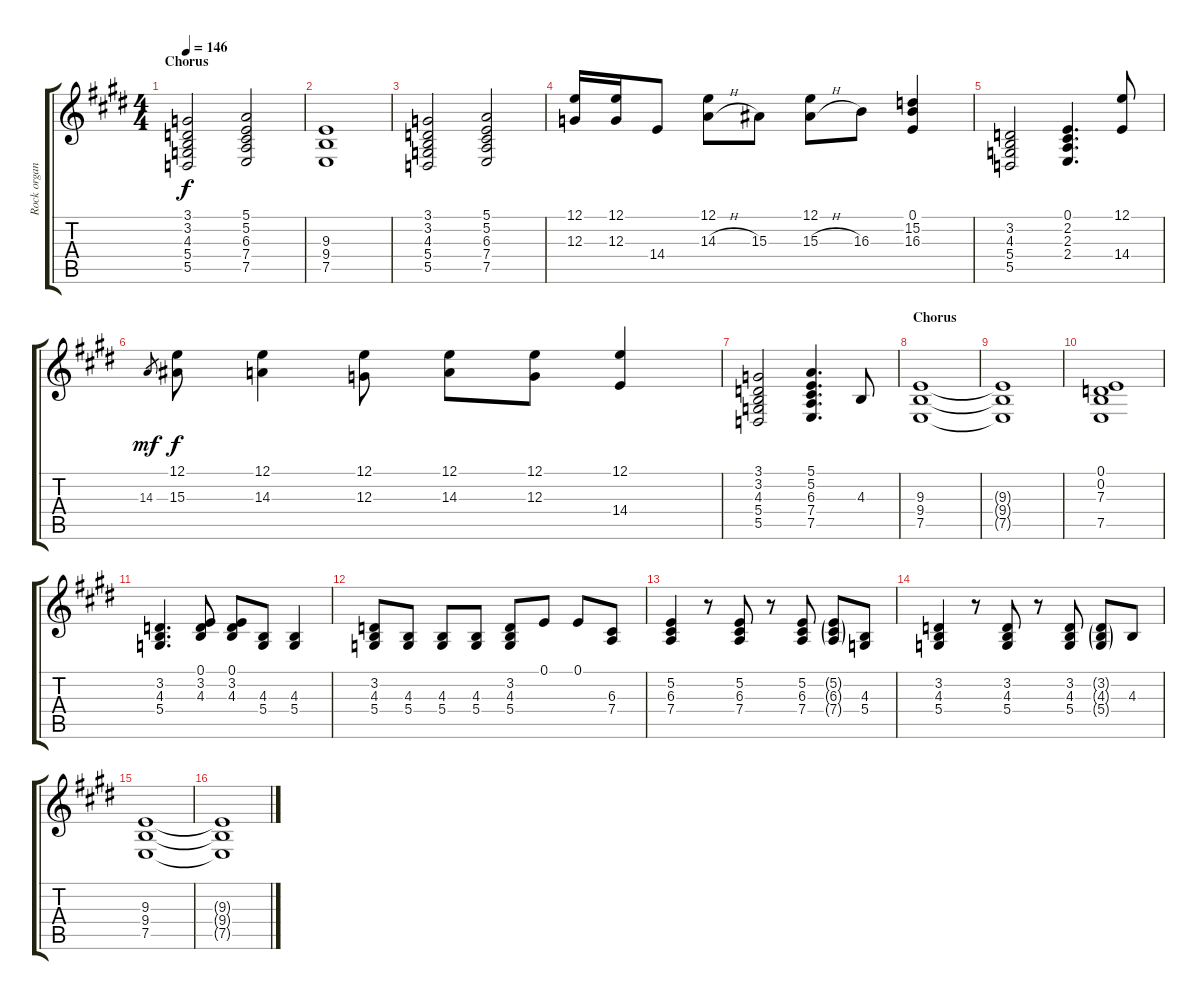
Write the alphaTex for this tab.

\track ("Rock organ" "Rock organ") {instrument drawbarorgan}
\staff {score tabs}
\tuning (E4 B3 G3 D3 A2 E2) {hide}
\ts (4 4)
\section ("" "Chorus")
\tempo 146
\clef g2
\ks e
(3.1 3.2 4.3 5.4 5.5).2{dy f} (5.1 5.2 6.3 7.4 7.5).2 |
(9.3 9.4 7.5).1 |
(3.1 3.2 4.3 5.4 5.5).2 (5.1 5.2 6.3 7.4 7.5).2 |
(12.1 12.3).16 (12.1 12.3).16 14.4.8 (12.1 14.3{h}).8 15.3.8 (12.1 15.3{h}).8 16.3.8 (0.1 15.2 16.3).4 |
(3.2 4.3 5.4 5.5).2 (0.1 2.2 2.3 2.4).4{d} (12.1 14.4).8 |
14.3.8{gr dy mf} (12.1 15.3).8{dy f} (12.1 14.3).4 (12.1 12.3).8 (12.1 14.3).8 (12.1 12.3).8 (12.1 14.4).4 |
(3.1 3.2 4.3 5.4 5.5).2 (5.1 5.2 6.3 7.4 7.5).4{d} 4.3.8 |
\section ("" "Chorus")
(9.3 9.4 7.5).1 |
(9.3{t} 9.4{t} 7.5{t}).1 |
(0.1 0.2 7.3 7.5).1 |
(3.2 4.3 5.4).4{d} (0.1 3.2 4.3).8 (0.1 3.2 4.3).8 (4.3 5.4).8 (4.3 5.4).4 |
(3.2 4.3 5.4).8 (4.3 5.4).8 (4.3 5.4).8 (4.3 5.4).8 (3.2 4.3 5.4).8 0.1.8 0.1.8 (6.3 7.4).8 |
(5.2 6.3 7.4).4 r.8 (5.2 6.3 7.4).8 r.8 (5.2 6.3 7.4).8 (5.2{g} 6.3{g} 7.4{g}).8 (4.3 5.4).8 |
(3.2 4.3 5.4).4 r.8 (3.2 4.3 5.4).8 r.8 (3.2 4.3 5.4).8 (3.2{g} 4.3{g} 5.4{g}).8 4.3.8 |
(9.3 9.4 7.5).1 |
(9.3{t} 9.4{t} 7.5{t}).1
